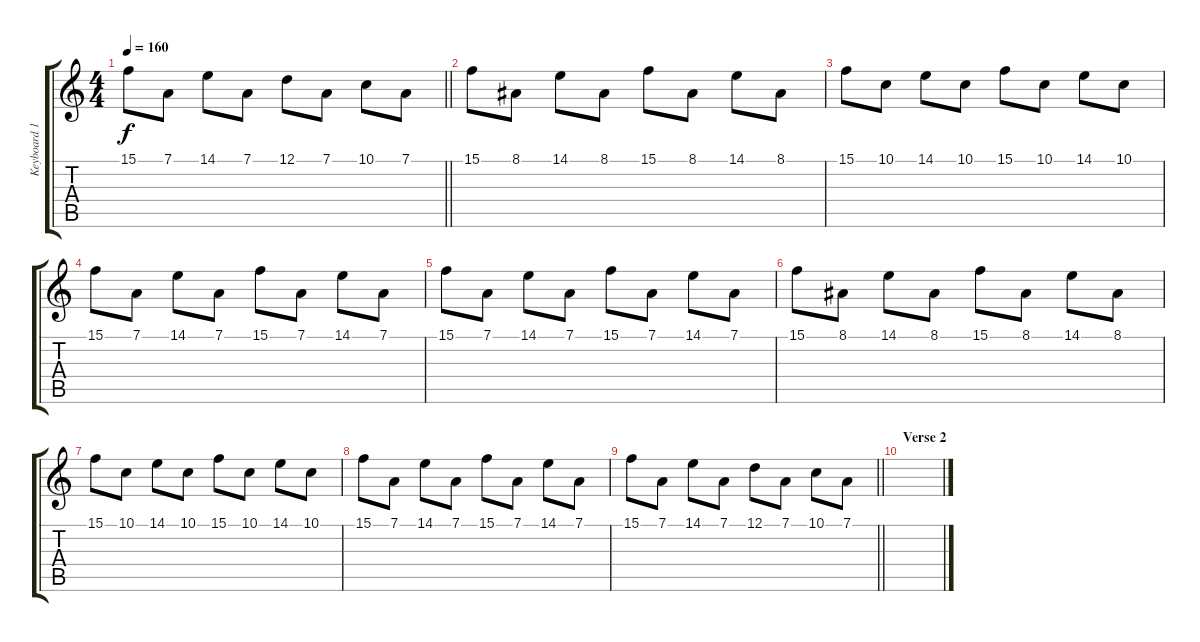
\track ("Keyboard 1" "Keyboard 1") {instrument lead2sawtooth}
\staff {score tabs}
\tuning (D4 A3 F3 C3 G2 D2) {hide}
\ts (4 4)
\tempo 160
\clef g2
\barLineRight lightlight
\ks c
15.1.8{dy f} 7.1.8 14.1.8 7.1.8 12.1.8 7.1.8 10.1.8 7.1.8 |
15.1.8 8.1.8 14.1.8 8.1.8 15.1.8 8.1.8 14.1.8 8.1.8 |
15.1.8 10.1.8 14.1.8 10.1.8 15.1.8 10.1.8 14.1.8 10.1.8 |
15.1.8 7.1.8 14.1.8 7.1.8 15.1.8 7.1.8 14.1.8 7.1.8 |
15.1.8 7.1.8 14.1.8 7.1.8 15.1.8 7.1.8 14.1.8 7.1.8 |
15.1.8 8.1.8 14.1.8 8.1.8 15.1.8 8.1.8 14.1.8 8.1.8 |
15.1.8 10.1.8 14.1.8 10.1.8 15.1.8 10.1.8 14.1.8 10.1.8 |
15.1.8 7.1.8 14.1.8 7.1.8 15.1.8 7.1.8 14.1.8 7.1.8 |
\barLineRight lightlight
15.1.8 7.1.8 14.1.8 7.1.8 12.1.8 7.1.8 10.1.8 7.1.8 |
\section ("" "Verse 2")
